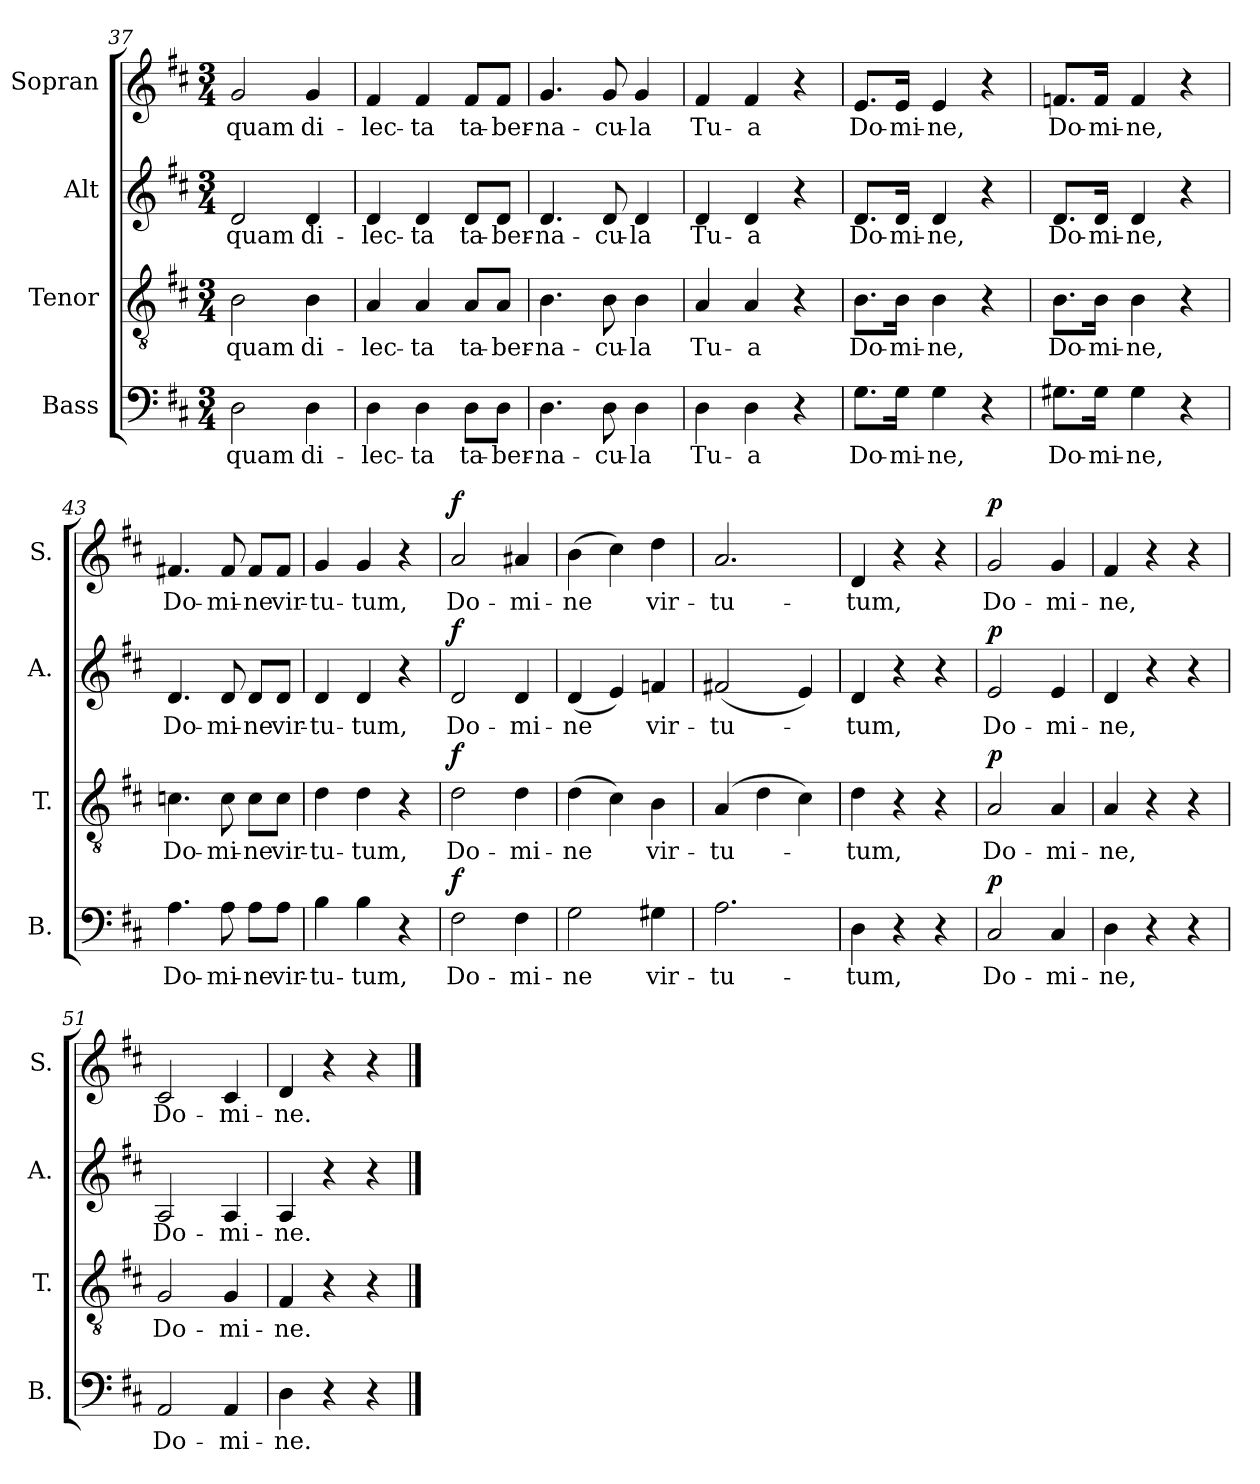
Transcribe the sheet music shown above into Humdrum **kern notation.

**kern	**text	**dynam	**kern	**text	**dynam	**kern	**text	**dynam	**kern	**text	**dynam
*part4	*part4	*part4	*part3	*part3	*part3	*part2	*part2	*part2	*part1	*part1	*part1
*staff4	*staff4	*staff4	*staff3	*staff3	*staff3	*staff2	*staff2	*staff2	*staff1	*staff1	*staff1
*I"Bass	*	*	*I"Tenor	*	*	*I"Alt	*	*	*I"Sopran	*	*
*I'B.	*	*	*I'T.	*	*	*I'A.	*	*	*I'S.	*	*
*clefF4	*	*	*clefGv2	*	*	*clefG2	*	*	*clefG2	*	*
*k[f#c#]	*	*	*k[f#c#]	*	*	*k[f#c#]	*	*	*k[f#c#]	*	*
*D:	*	*	*D:	*	*	*D:	*	*	*D:	*	*
*M3/4	*	*	*M3/4	*	*	*M3/4	*	*	*M3/4	*	*
=37	=37	=37	=37	=37	=37	=37	=37	=37	=37	=37	=37
!	!LO:LY:b	!	!	!LO:LY:b	!	!	!LO:LY:b	!	!	!LO:LY:b	!
2D\	quam	.	2B\	quam	.	2d/	quam	.	2g/	quam	.
!	!LO:LY:b	!	!	!LO:LY:b	!	!	!LO:LY:b	!	!	!LO:LY:b	!
4D\	di-	.	4B\	di-	.	4d/	di-	.	4g/	di-	.
!!LO:LB:g=z
=38	=38	=38	=38	=38	=38	=38	=38	=38	=38	=38	=38
!	!LO:LY:b	!	!	!LO:LY:b	!	!	!LO:LY:b	!	!	!LO:LY:b	!
4D\	-lec-	.	4A/	-lec-	.	4d/	-lec-	.	4f#/	-lec-	.
!	!LO:LY:b	!	!	!LO:LY:b	!	!	!LO:LY:b	!	!	!LO:LY:b	!
4D\	-ta	.	4A/	-ta	.	4d/	-ta	.	4f#/	-ta	.
!	!LO:LY:b	!	!	!LO:LY:b	!	!	!LO:LY:b	!	!	!LO:LY:b	!
8D\L	ta-	.	8A/L	ta-	.	8d/L	ta-	.	8f#/L	ta-	.
!	!LO:LY:b	!	!	!LO:LY:b	!	!	!LO:LY:b	!	!	!LO:LY:b	!
8D\J	-ber-	.	8A/J	-ber-	.	8d/J	-ber-	.	8f#/J	-ber-	.
=39	=39	=39	=39	=39	=39	=39	=39	=39	=39	=39	=39
!	!LO:LY:b	!	!	!LO:LY:b	!	!	!LO:LY:b	!	!	!LO:LY:b	!
4.D\	-na-	.	4.B\	-na-	.	4.d/	-na-	.	4.g/	-na-	.
!	!LO:LY:b	!	!	!LO:LY:b	!	!	!LO:LY:b	!	!	!LO:LY:b	!
8D\	-cu-	.	8B\	-cu-	.	8d/	-cu-	.	8g/	-cu-	.
!	!LO:LY:b	!	!	!LO:LY:b	!	!	!LO:LY:b	!	!	!LO:LY:b	!
4D\	-la	.	4B\	-la	.	4d/	-la	.	4g/	-la	.
=40	=40	=40	=40	=40	=40	=40	=40	=40	=40	=40	=40
!	!LO:LY:b	!	!	!LO:LY:b	!	!	!LO:LY:b	!	!	!LO:LY:b	!
4D\	Tu-	.	4A/	Tu-	.	4d/	Tu-	.	4f#/	Tu-	.
!	!LO:LY:b	!	!	!LO:LY:b	!	!	!LO:LY:b	!	!	!LO:LY:b	!
4D\	-a	.	4A/	-a	.	4d/	-a	.	4f#/	-a	.
4r	.	.	4r	.	.	4r	.	.	4r	.	.
=41	=41	=41	=41	=41	=41	=41	=41	=41	=41	=41	=41
!	!LO:LY:b	!	!	!LO:LY:b	!	!	!LO:LY:b	!	!	!LO:LY:b	!
8.G\L	Do-	.	8.B\L	Do-	.	8.d/L	Do-	.	8.e/L	Do-	.
!	!LO:LY:b	!	!	!LO:LY:b	!	!	!LO:LY:b	!	!	!LO:LY:b	!
16G\Jk	-mi-	.	16B\Jk	-mi-	.	16d/Jk	-mi-	.	16e/Jk	-mi-	.
!	!LO:LY:b	!	!	!LO:LY:b	!	!	!LO:LY:b	!	!	!LO:LY:b	!
4G\	-ne,	.	4B\	-ne,	.	4d/	-ne,	.	4e/	-ne,	.
4r	.	.	4r	.	.	4r	.	.	4r	.	.
=42	=42	=42	=42	=42	=42	=42	=42	=42	=42	=42	=42
!	!LO:LY:b	!	!	!LO:LY:b	!	!	!LO:LY:b	!	!	!LO:LY:b	!
8.G#X\L	Do-	.	8.B\L	Do-	.	8.d/L	Do-	.	8.fn/L	Do-	.
!	!LO:LY:b	!	!	!LO:LY:b	!	!	!LO:LY:b	!	!	!LO:LY:b	!
16G#\Jk	-mi-	.	16B\Jk	-mi-	.	16d/Jk	-mi-	.	16f/Jk	-mi-	.
!	!LO:LY:b	!	!	!LO:LY:b	!	!	!LO:LY:b	!	!	!LO:LY:b	!
4G#\	-ne,	.	4B\	-ne,	.	4d/	-ne,	.	4f/	-ne,	.
4r	.	.	4r	.	.	4r	.	.	4r	.	.
!!LO:PB:g=z
=43	=43	=43	=43	=43	=43	=43	=43	=43	=43	=43	=43
!	!LO:LY:b	!	!	!LO:LY:b	!	!	!LO:LY:b	!	!	!LO:LY:b	!
4.A\	Do-	.	4.cn\	Do-	.	4.d/	Do-	.	4.f#X/	Do-	.
!	!LO:LY:b	!	!	!LO:LY:b	!	!	!LO:LY:b	!	!	!LO:LY:b	!
8A\	-mi-	.	8c\	-mi-	.	8d/	-mi-	.	8f#/	-mi-	.
!	!LO:LY:b	!	!	!LO:LY:b	!	!	!LO:LY:b	!	!	!LO:LY:b	!
8A\L	-ne	.	8c\L	-ne	.	8d/L	-ne	.	8f#/L	-ne	.
!	!LO:LY:b	!	!	!LO:LY:b	!	!	!LO:LY:b	!	!	!LO:LY:b	!
8A\J	vir-	.	8c\J	vir-	.	8d/J	vir-	.	8f#/J	vir-	.
=44	=44	=44	=44	=44	=44	=44	=44	=44	=44	=44	=44
!	!LO:LY:b	!	!	!LO:LY:b	!	!	!LO:LY:b	!	!	!LO:LY:b	!
4B\	-tu-	.	4d\	-tu-	.	4d/	-tu-	.	4g/	-tu-	.
!	!LO:LY:b	!	!	!LO:LY:b	!	!	!LO:LY:b	!	!	!LO:LY:b	!
4B\	-tum,	.	4d\	-tum,	.	4d/	-tum,	.	4g/	-tum,	.
4r	.	.	4r	.	.	4r	.	.	4r	.	.
=45	=45	=45	=45	=45	=45	=45	=45	=45	=45	=45	=45
!	!LO:LY:b	!LO:DY:a	!	!LO:LY:b	!LO:DY:a	!	!LO:LY:b	!LO:DY:a	!	!LO:LY:b	!LO:DY:a
2F#\	Do-	f	2d\	Do-	f	2d/	Do-	f	2a/	Do-	f
!	!LO:LY:b	!	!	!LO:LY:b	!	!	!LO:LY:b	!	!	!LO:LY:b	!
4F#\	-mi-	.	4d\	-mi-	.	4d/	-mi-	.	4a#X/	-mi-	.
=46	=46	=46	=46	=46	=46	=46	=46	=46	=46	=46	=46
!	!LO:LY:b	!	!	!LO:LY:b	!	!	!LO:LY:b	!	!	!LO:LY:b	!
2G\	-ne	.	(>4d\	-ne	.	(<4d/	-ne	.	(>4b\	-ne	.
.	.	.	4c#\)	.	.	4e/)	.	.	4cc#\)	.	.
!	!LO:LY:b	!	!	!LO:LY:b	!	!	!LO:LY:b	!	!	!LO:LY:b	!
4G#X\	vir-	.	4B\	vir-	.	4fn/	vir-	.	4dd\	vir-	.
=47	=47	=47	=47	=47	=47	=47	=47	=47	=47	=47	=47
!	!LO:LY:b	!	!	!LO:LY:b	!	!	!LO:LY:b	!	!	!LO:LY:b	!
2.A\	-tu-	.	(4A/	-tu-	.	(<2f#X/	-tu-	.	2.a/	-tu-	.
.	.	.	4d\	.	.	.	.	.	.	.	.
.	.	.	4c#\)	.	.	4e/)	.	.	.	.	.
!!LO:LB:g=z
=48	=48	=48	=48	=48	=48	=48	=48	=48	=48	=48	=48
!	!LO:LY:b	!	!	!LO:LY:b	!	!	!LO:LY:b	!	!	!LO:LY:b	!
4D\	-tum,	.	4d\	-tum,	.	4d/	-tum,	.	4d/	-tum,	.
4r	.	.	4r	.	.	4r	.	.	4r	.	.
4r	.	.	4r	.	.	4r	.	.	4r	.	.
=49	=49	=49	=49	=49	=49	=49	=49	=49	=49	=49	=49
!	!LO:LY:b	!LO:DY:a	!	!LO:LY:b	!LO:DY:a	!	!LO:LY:b	!LO:DY:a	!	!LO:LY:b	!LO:DY:a
2C#/	Do-	p	2A/	Do-	p	2e/	Do-	p	2g/	Do-	p
!	!LO:LY:b	!	!	!LO:LY:b	!	!	!LO:LY:b	!	!	!LO:LY:b	!
4C#/	-mi-	.	4A/	-mi-	.	4e/	-mi-	.	4g/	-mi-	.
=50	=50	=50	=50	=50	=50	=50	=50	=50	=50	=50	=50
!	!LO:LY:b	!	!	!LO:LY:b	!	!	!LO:LY:b	!	!	!LO:LY:b	!
4D\	-ne,	.	4A/	-ne,	.	4d/	-ne,	.	4f#/	-ne,	.
4r	.	.	4r	.	.	4r	.	.	4r	.	.
4r	.	.	4r	.	.	4r	.	.	4r	.	.
=51	=51	=51	=51	=51	=51	=51	=51	=51	=51	=51	=51
!	!LO:LY:b	!	!	!LO:LY:b	!	!	!LO:LY:b	!	!	!LO:LY:b	!
2AA/	Do-	.	2G/	Do-	.	2A/	Do-	.	2c#/	Do-	.
!	!LO:LY:b	!	!	!LO:LY:b	!	!	!LO:LY:b	!	!	!LO:LY:b	!
4AA/	-mi-	.	4G/	-mi-	.	4A/	-mi-	.	4c#/	-mi-	.
=52	=52	=52	=52	=52	=52	=52	=52	=52	=52	=52	=52
!	!LO:LY:b	!	!	!LO:LY:b	!	!	!LO:LY:b	!	!	!LO:LY:b	!
4D\	-ne.	.	4F#/	-ne.	.	4A/	-ne.	.	4d/	-ne.	.
4r	.	.	4r	.	.	4r	.	.	4r	.	.
4r	.	.	4r	.	.	4r	.	.	4r	.	.
==	==	==	==	==	==	==	==	==	==	==	==
*-	*-	*-	*-	*-	*-	*-	*-	*-	*-	*-	*-
